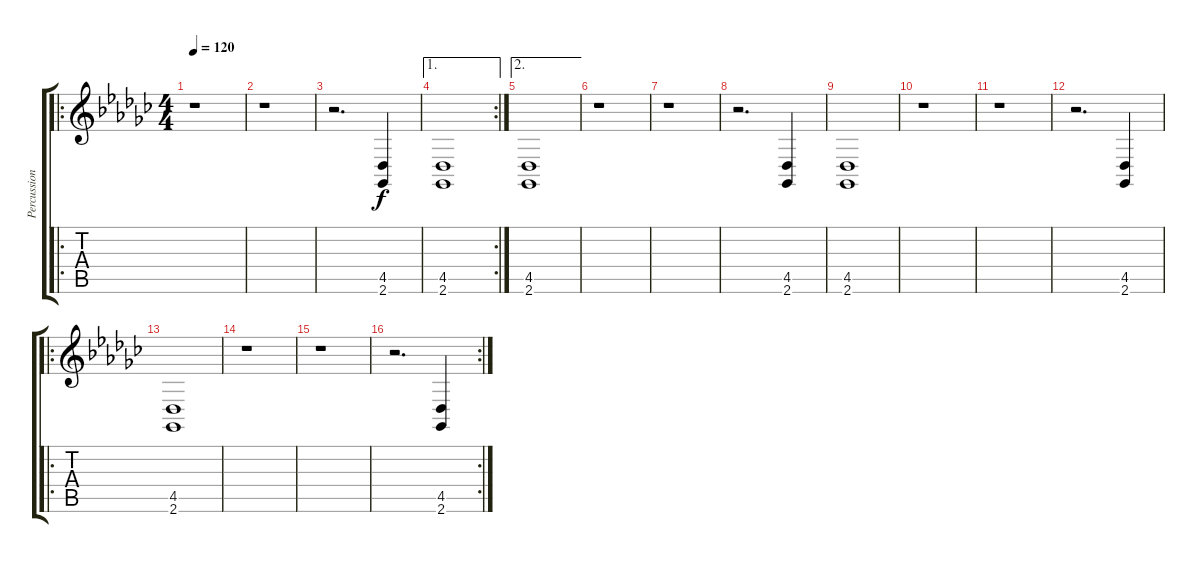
\track ("Percussions" "Percussion") {instrument melodictom}
\staff {score tabs}
\tuning (E4 B3 G3 D3 A2 E2) {hide}
\ro
\ts (4 4)
\tempo 120
\clef g2
\ks gb
r.1{dy f} |
r.1 |
r.2{d} (4.5 2.6).4 |
\ae 1
\rc 2
(4.5 2.6).1 |
\ae 2
(4.5 2.6).1 |
r.1 |
r.1 |
r.2{d} (4.5 2.6).4 |
(4.5 2.6).1 |
r.1 |
r.1 |
r.2{d} (4.5 2.6).4 |
\ro
(4.5 2.6).1 |
r.1 |
r.1 |
\rc 2
r.2{d} (4.5 2.6).4
